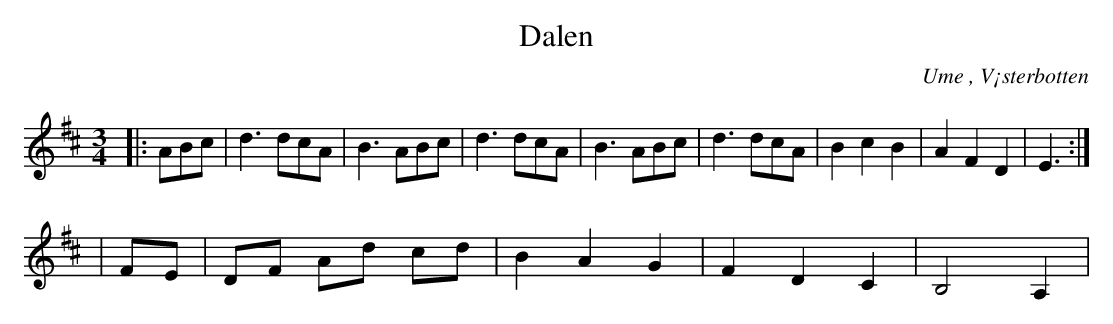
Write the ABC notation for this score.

X:1
T:Dalen
O:Ume , V¡sterbotten
M:3/4
L:1/8
K:D
|: ABc | d3 dcA | B3 ABc | d3 dcA | B3 ABc | d3 dcA | B2 c2 B2 | A2 F2 D2 | E3 :|
| FE | DF Ad cd | B2 A2 G2 | F2 D2 C2 | B,4 A,2 |
